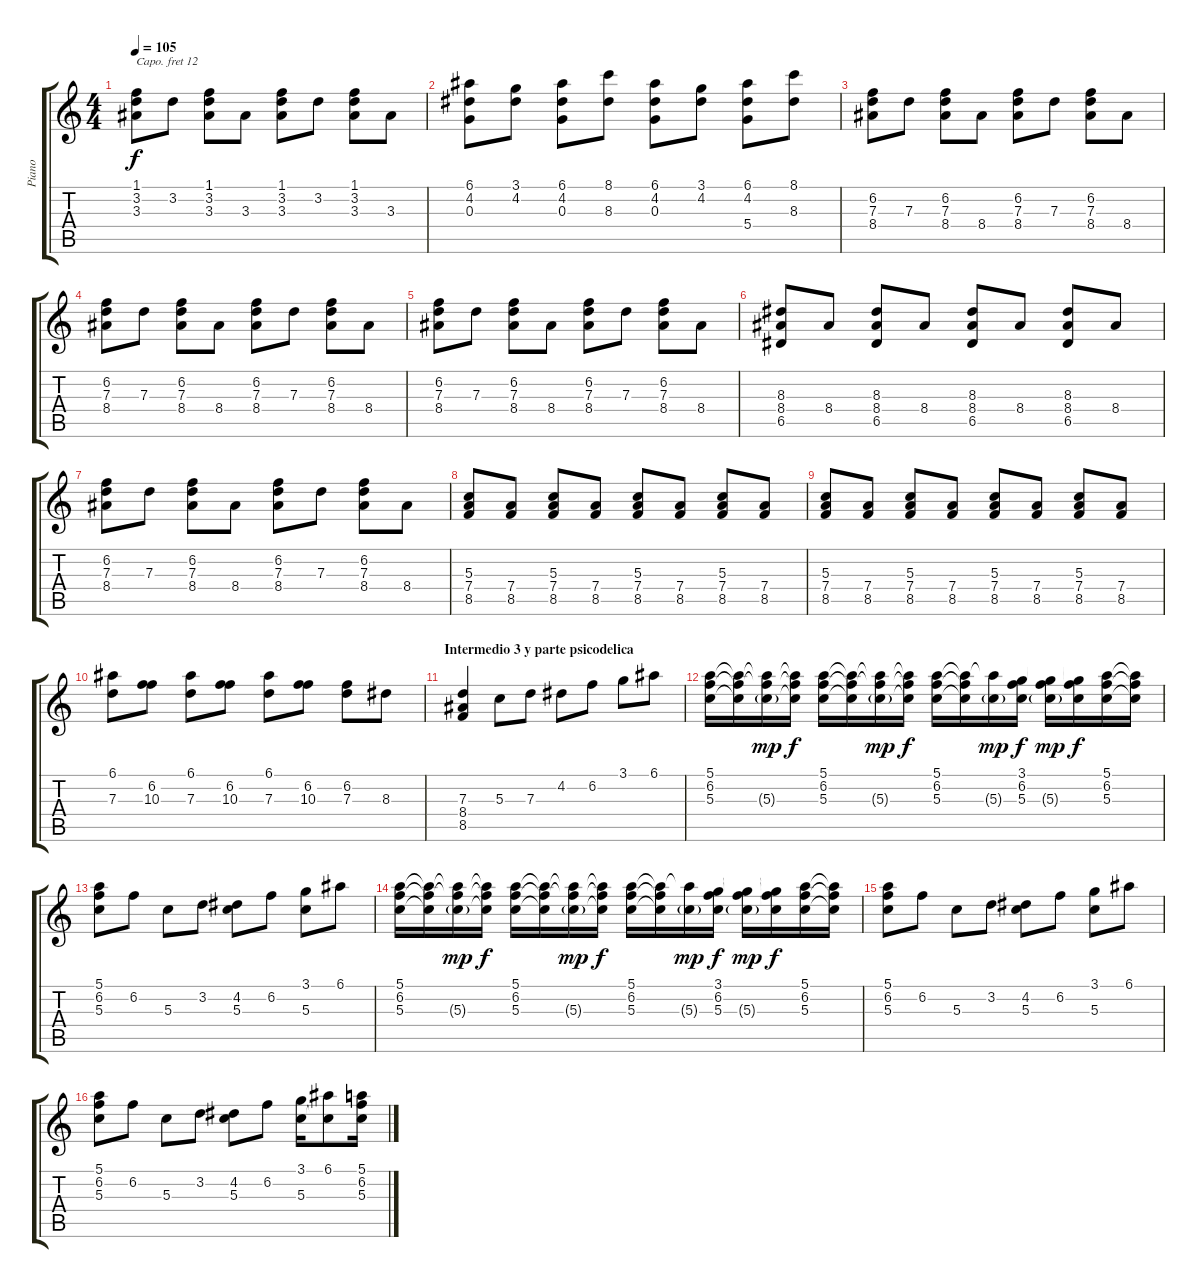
\track ("Piano" "Piano") {instrument acousticgrandpiano}
\staff {score tabs}
\capo 12
\tuning (E4 B3 G3 D3 A2 E2) {hide}
\ts (4 4)
\tempo 105
\clef g2
\ks c
(1.1 3.2 3.3).8{dy f} 3.2.8 (1.1 3.2 3.3).8 3.3.8 (1.1 3.2 3.3).8 3.2.8 (1.1 3.2 3.3).8 3.3.8 |
(6.1 4.2 0.3).8 (3.1 4.2).8 (6.1 4.2 0.3).8 (8.1 8.3).8 (6.1 4.2 0.3).8 (3.1 4.2).8 (6.1 4.2 5.4).8 (8.1 8.3).8 |
(6.2 7.3 8.4).8 7.3.8 (6.2 7.3 8.4).8 8.4.8 (6.2 7.3 8.4).8 7.3.8 (6.2 7.3 8.4).8 8.4.8 |
(6.2 7.3 8.4).8 7.3.8 (6.2 7.3 8.4).8 8.4.8 (6.2 7.3 8.4).8 7.3.8 (6.2 7.3 8.4).8 8.4.8 |
(6.2 7.3 8.4).8 7.3.8 (6.2 7.3 8.4).8 8.4.8 (6.2 7.3 8.4).8 7.3.8 (6.2 7.3 8.4).8 8.4.8 |
(8.3 8.4 6.5).8 8.4.8 (8.3 8.4 6.5).8 8.4.8 (8.3 8.4 6.5).8 8.4.8 (8.3 8.4 6.5).8 8.4.8 |
(6.2 7.3 8.4).8 7.3.8 (6.2 7.3 8.4).8 8.4.8 (6.2 7.3 8.4).8 7.3.8 (6.2 7.3 8.4).8 8.4.8 |
(5.3 7.4 8.5).8 (7.4 8.5).8 (5.3 7.4 8.5).8 (7.4 8.5).8 (5.3 7.4 8.5).8 (7.4 8.5).8 (5.3 7.4 8.5).8 (7.4 8.5).8 |
(5.3 7.4 8.5).8 (7.4 8.5).8 (5.3 7.4 8.5).8 (7.4 8.5).8 (5.3 7.4 8.5).8 (7.4 8.5).8 (5.3 7.4 8.5).8 (7.4 8.5).8 |
(6.1 7.3).8 (6.2 10.3).8 (6.1 7.3).8 (6.2 10.3).8 (6.1 7.3).8 (6.2 10.3).8 (6.2 7.3).8 8.3.8 |
\section ("" "Intermedio 3 y parte psicodelica")
(7.3 8.4 8.5).4 5.3.8 7.3.8 4.2.8 6.2.8 3.1.8 6.1.8 |
(5.1 6.2 5.3).16 (5.1{t} 6.2{t} 5.3{t}).16 (5.1{t} 6.2{t} 5.3{g}).16{dy mp} (5.1{t} 6.2{t} 5.3{t}).16{dy f} (5.1 6.2 5.3).16 (5.1{t} 6.2{t} 5.3{t}).16 (5.1{t} 6.2{t} 5.3{g}).16{dy mp} (5.1{t} 6.2{t} 5.3{t}).16{dy f} (5.1 6.2 5.3).16 (5.1{t} 6.2{t} 5.3{t}).16 (5.1{t} 5.3{g}).16{dy mp} (3.1 6.2 5.3).16{dy f} (3.1{t} 6.2{t} 5.3{g}).16{dy mp} (3.1{t} 6.2{t} 5.3{t}).16{dy f} (5.1 6.2 5.3).16 (5.1{t} 6.2{t} 5.3{t}).16 |
(5.1 6.2 5.3).8 6.2.8 5.3.8 3.2.8 (4.2 5.3).8 6.2.8 (3.1 5.3).8 6.1.8 |
(5.1 6.2 5.3).16 (5.1{t} 6.2{t} 5.3{t}).16 (5.1{t} 6.2{t} 5.3{g}).16{dy mp} (5.1{t} 6.2{t} 5.3{t}).16{dy f} (5.1 6.2 5.3).16 (5.1{t} 6.2{t} 5.3{t}).16 (5.1{t} 6.2{t} 5.3{g}).16{dy mp} (5.1{t} 6.2{t} 5.3{t}).16{dy f} (5.1 6.2 5.3).16 (5.1{t} 6.2{t} 5.3{t}).16 (5.1{t} 5.3{g}).16{dy mp} (3.1 6.2 5.3).16{dy f} (3.1{t} 6.2{t} 5.3{g}).16{dy mp} (3.1{t} 6.2{t} 5.3{t}).16{dy f} (5.1 6.2 5.3).16 (5.1{t} 6.2{t} 5.3{t}).16 |
(5.1 6.2 5.3).8 6.2.8 5.3.8 3.2.8 (4.2 5.3).8 6.2.8 (3.1 5.3).8 6.1.8 |
(5.1 6.2 5.3).8 6.2.8 5.3.8 3.2.8 (4.2 5.3).8 6.2.8 (3.1 5.3).16 (6.1 5.3{t}).8 (5.1 6.2 5.3).16
